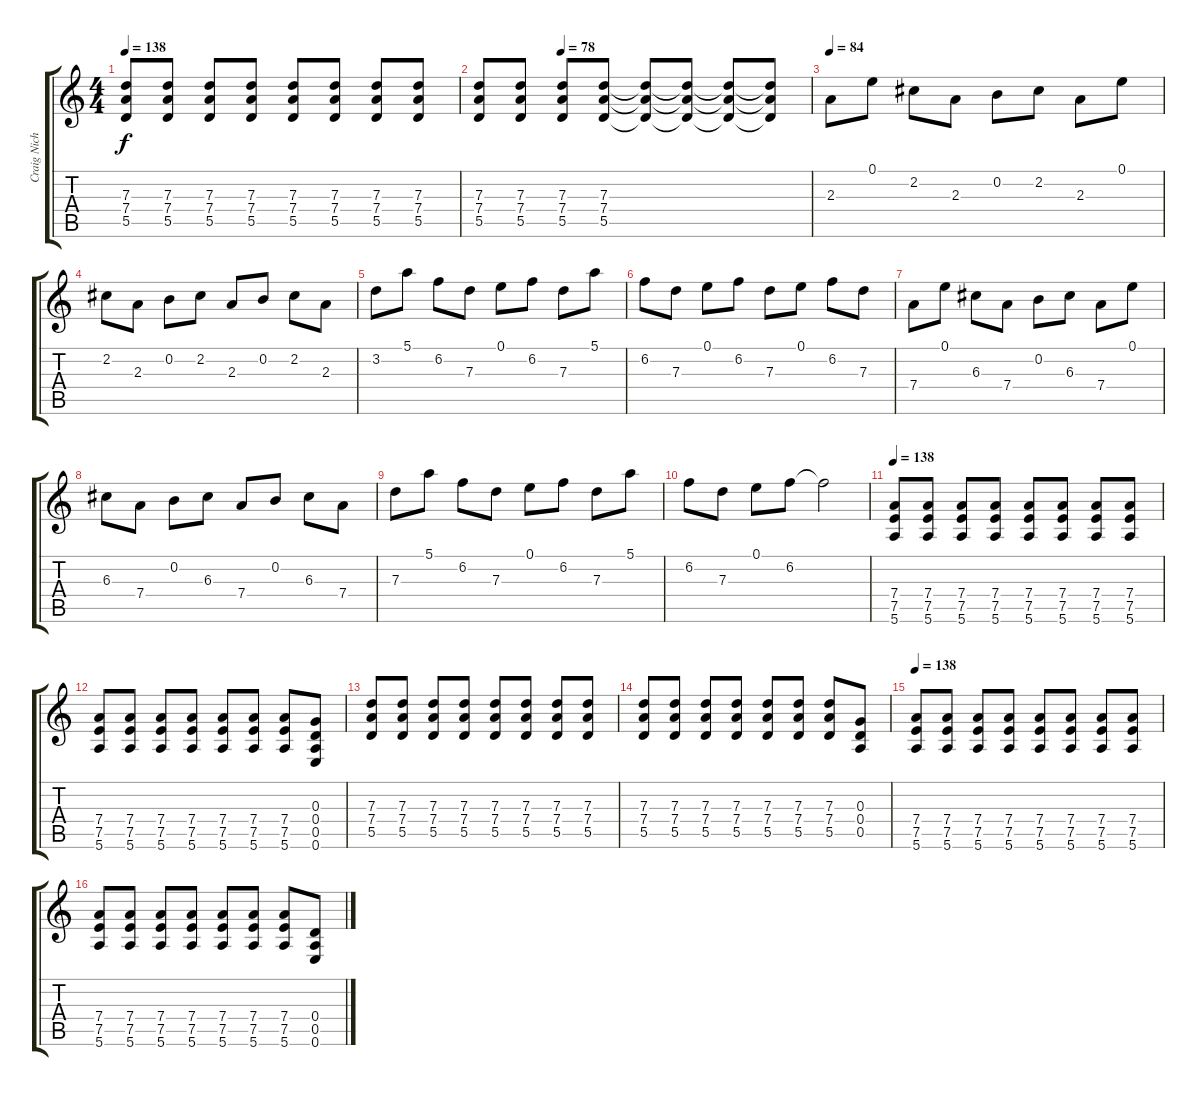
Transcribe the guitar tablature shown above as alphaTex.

\track ("Craig Nichols" "Craig Nich") {instrument distortionguitar}
\staff {score tabs}
\tuning (E4 B3 G3 D3 A2 E2) {hide}
\ts (4 4)
\tempo 138
\clef g2
\ks c
(7.3 7.4 5.5).8{dy f} (7.3 7.4 5.5).8 (7.3 7.4 5.5).8 (7.3 7.4 5.5).8 (7.3 7.4 5.5).8 (7.3 7.4 5.5).8 (7.3 7.4 5.5).8 (7.3 7.4 5.5).8 |
\tempo (78 0.25)
(7.3 7.4 5.5).8 (7.3 7.4 5.5).8 (7.3 7.4 5.5).8 (7.3 7.4 5.5).8 (7.3{t} 7.4{t} 5.5{t}).8 (7.3{t} 7.4{t} 5.5{t}).8 (7.3{t} 7.4{t} 5.5{t}).8 (7.3{t} 7.4{t} 5.5{t}).8 |
\tempo 84
2.3.8 0.1.8 2.2.8 2.3.8 0.2.8 2.2.8 2.3.8 0.1.8 |
2.2.8 2.3.8 0.2.8 2.2.8 2.3.8 0.2.8 2.2.8 2.3.8 |
3.2.8 5.1.8 6.2.8 7.3.8 0.1.8 6.2.8 7.3.8 5.1.8 |
6.2.8 7.3.8 0.1.8 6.2.8 7.3.8 0.1.8 6.2.8 7.3.8 |
7.4.8 0.1.8 6.3.8 7.4.8 0.2.8 6.3.8 7.4.8 0.1.8 |
6.3.8 7.4.8 0.2.8 6.3.8 7.4.8 0.2.8 6.3.8 7.4.8 |
7.3.8 5.1.8 6.2.8 7.3.8 0.1.8 6.2.8 7.3.8 5.1.8 |
6.2.8 7.3.8 0.1.8 6.2.8 6.2{t}.2 |
\tempo 138
(7.4 7.5 5.6).8 (7.4 7.5 5.6).8 (7.4 7.5 5.6).8 (7.4 7.5 5.6).8 (7.4 7.5 5.6).8 (7.4 7.5 5.6).8 (7.4 7.5 5.6).8 (7.4 7.5 5.6).8 |
(7.4 7.5 5.6).8 (7.4 7.5 5.6).8 (7.4 7.5 5.6).8 (7.4 7.5 5.6).8 (7.4 7.5 5.6).8 (7.4 7.5 5.6).8 (7.4 7.5 5.6).8 (0.3 0.4 0.5 0.6).8 |
(7.3 7.4 5.5).8 (7.3 7.4 5.5).8 (7.3 7.4 5.5).8 (7.3 7.4 5.5).8 (7.3 7.4 5.5).8 (7.3 7.4 5.5).8 (7.3 7.4 5.5).8 (7.3 7.4 5.5).8 |
(7.3 7.4 5.5).8 (7.3 7.4 5.5).8 (7.3 7.4 5.5).8 (7.3 7.4 5.5).8 (7.3 7.4 5.5).8 (7.3 7.4 5.5).8 (7.3 7.4 5.5).8 (0.3 0.4 0.5).8 |
\tempo 138
(7.4 7.5 5.6).8 (7.4 7.5 5.6).8 (7.4 7.5 5.6).8 (7.4 7.5 5.6).8 (7.4 7.5 5.6).8 (7.4 7.5 5.6).8 (7.4 7.5 5.6).8 (7.4 7.5 5.6).8 |
(7.4 7.5 5.6).8 (7.4 7.5 5.6).8 (7.4 7.5 5.6).8 (7.4 7.5 5.6).8 (7.4 7.5 5.6).8 (7.4 7.5 5.6).8 (7.4 7.5 5.6).8 (0.4 0.5 0.6).8
